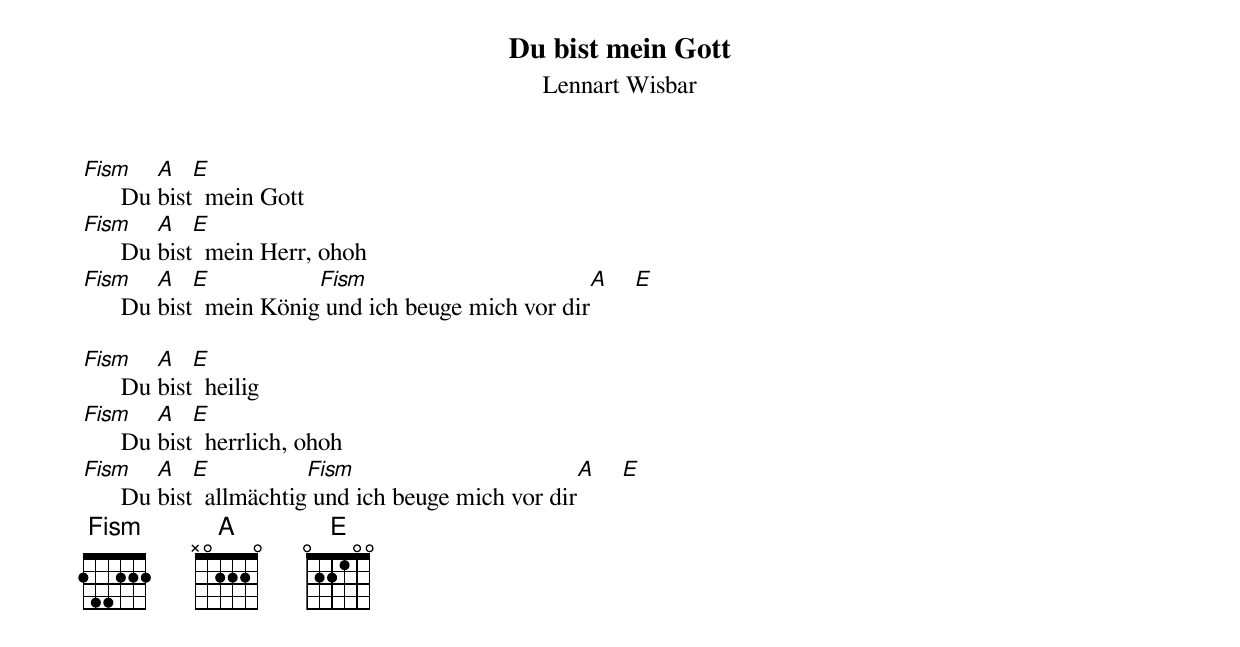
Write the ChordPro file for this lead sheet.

{t: Du bist mein Gott}
{st: Lennart Wisbar}
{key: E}
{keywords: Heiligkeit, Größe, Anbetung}

[Fism]      Du [A]bist[E]  mein Gott
[Fism]      Du [A]bist[E]  mein Herr, ohoh
[Fism]      Du [A]bist[E]  mein König[Fism] und ich beuge mich vor dir[A]    [E]

[Fism]      Du [A]bist[E]  heilig
[Fism]      Du [A]bist[E]  herrlich, ohoh
[Fism]      Du [A]bist[E]  allmächtig[Fism] und ich beuge mich vor dir[A]    [E]
